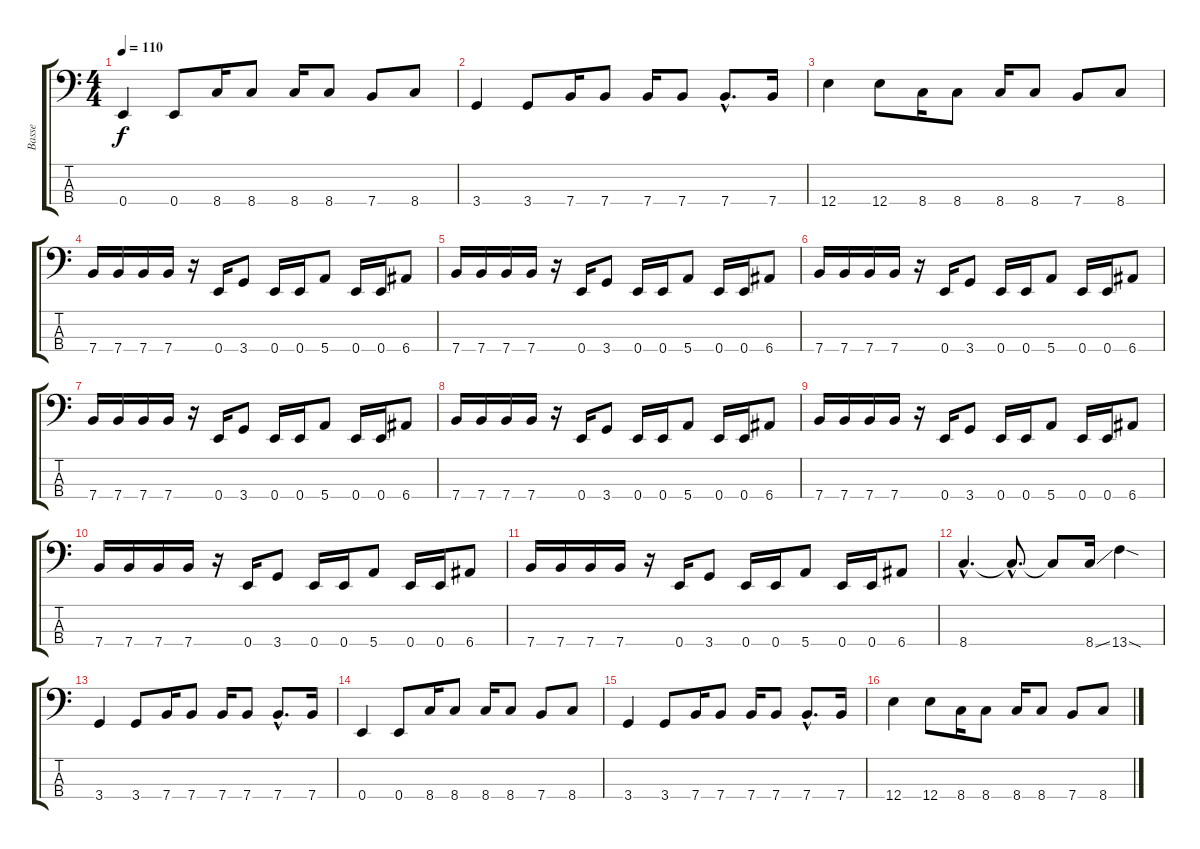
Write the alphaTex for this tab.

\track ("Basse" "Basse") {instrument electricbassfinger}
\staff {score tabs}
\tuning (G2 D2 A1 E1) {hide}
\ts (4 4)
\tempo 110
\clef f4
\ks c
0.4.4{dy f} 0.4.8 8.4.16 8.4.8 8.4.16 8.4.8 7.4.8 8.4.8 |
3.4.4 3.4.8 7.4.16 7.4.8 7.4.16 7.4.8 7.4{hac}.8{d} 7.4.16 |
12.4.4 12.4.8 8.4.16 8.4.8 8.4.16 8.4.8 7.4.8 8.4.8 |
7.4.16 7.4.16 7.4.16 7.4.16 r.16 0.4.16 3.4.8 0.4.16 0.4.16 5.4.8 0.4.16 0.4.16 6.4.8 |
7.4.16 7.4.16 7.4.16 7.4.16 r.16 0.4.16 3.4.8 0.4.16 0.4.16 5.4.8 0.4.16 0.4.16 6.4.8 |
7.4.16 7.4.16 7.4.16 7.4.16 r.16 0.4.16 3.4.8 0.4.16 0.4.16 5.4.8 0.4.16 0.4.16 6.4.8 |
7.4.16 7.4.16 7.4.16 7.4.16 r.16 0.4.16 3.4.8 0.4.16 0.4.16 5.4.8 0.4.16 0.4.16 6.4.8 |
7.4.16 7.4.16 7.4.16 7.4.16 r.16 0.4.16 3.4.8 0.4.16 0.4.16 5.4.8 0.4.16 0.4.16 6.4.8 |
7.4.16 7.4.16 7.4.16 7.4.16 r.16 0.4.16 3.4.8 0.4.16 0.4.16 5.4.8 0.4.16 0.4.16 6.4.8 |
7.4.16 7.4.16 7.4.16 7.4.16 r.16 0.4.16 3.4.8 0.4.16 0.4.16 5.4.8 0.4.16 0.4.16 6.4.8 |
7.4.16 7.4.16 7.4.16 7.4.16 r.16 0.4.16 3.4.8 0.4.16 0.4.16 5.4.8 0.4.16 0.4.16 6.4.8 |
8.4{hac}.4{d} 8.4{hac t}.8{d} 8.4{t}.8 8.4{ss}.16 13.4{sod}.4 |
3.4.4 3.4.8 7.4.16 7.4.8 7.4.16 7.4.8 7.4{hac}.8{d} 7.4.16 |
0.4.4 0.4.8 8.4.16 8.4.8 8.4.16 8.4.8 7.4.8 8.4.8 |
3.4.4 3.4.8 7.4.16 7.4.8 7.4.16 7.4.8 7.4{hac}.8{d} 7.4.16 |
12.4.4 12.4.8 8.4.16 8.4.8 8.4.16 8.4.8 7.4.8 8.4.8
